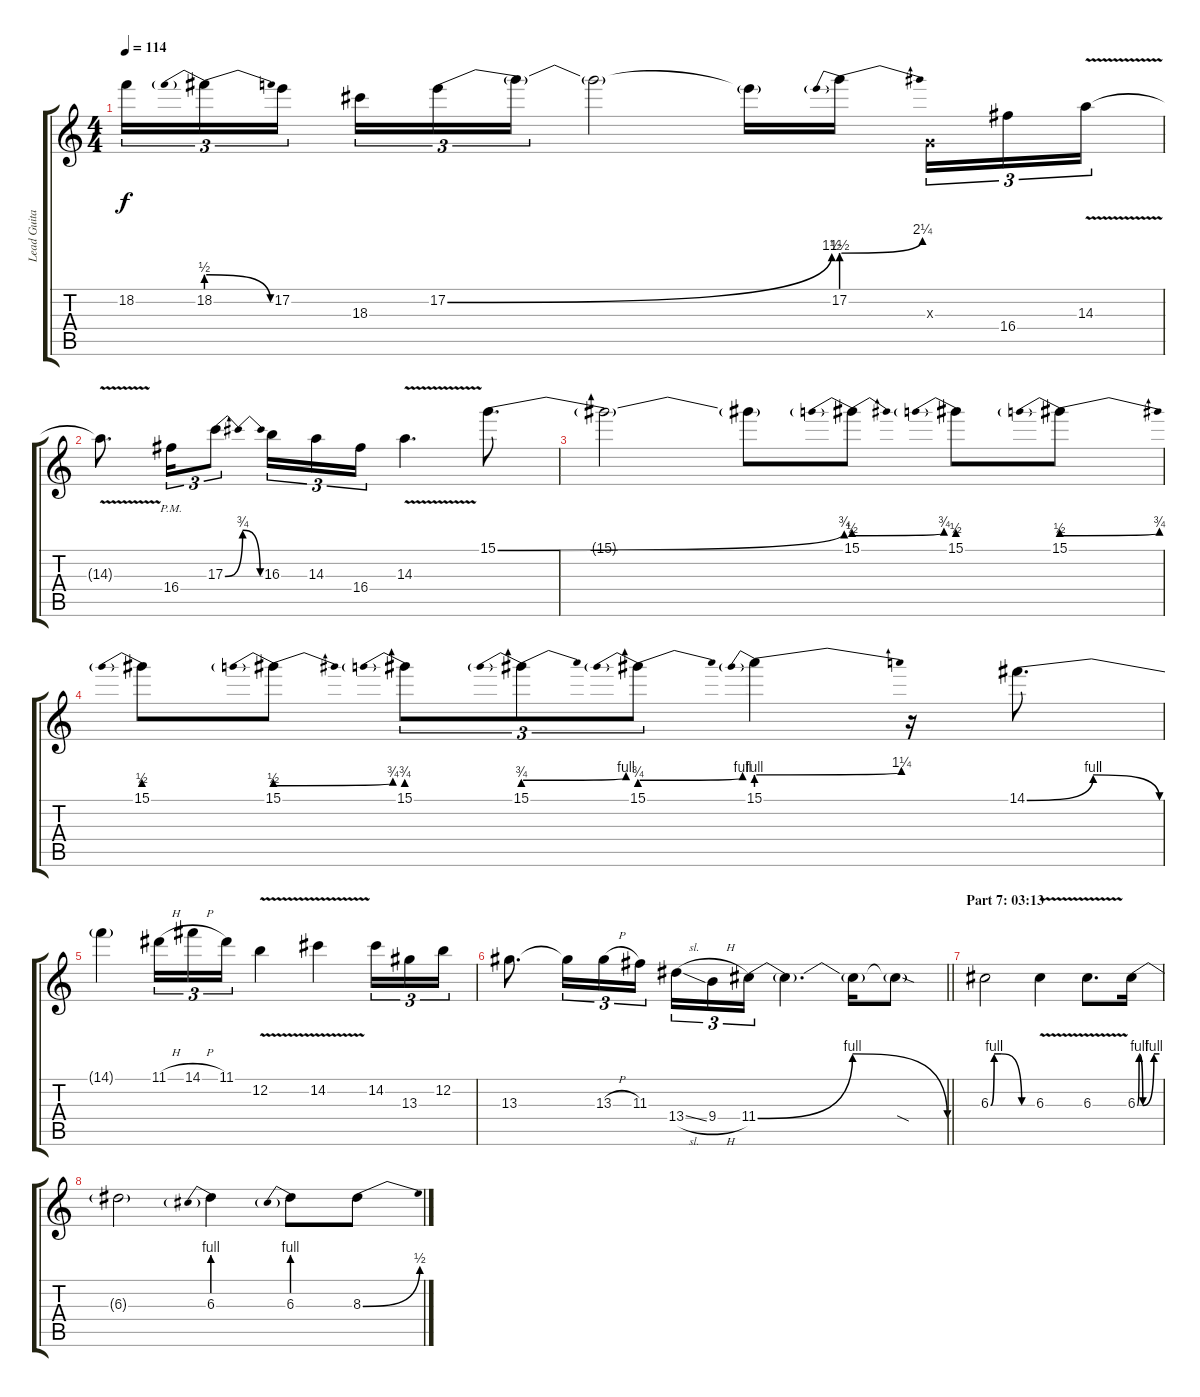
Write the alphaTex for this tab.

\track ("Lead Guitar (Distortion/Pitch Shifter)" "Lead Guita") {instrument overdrivenguitar}
\staff {score tabs}
\tuning (E4 B3 G3 D3 A2 E2) {hide}
\ts (4 4)
\tempo 114
\clef g2
\ks c
18.2{t}.16{tu (3 2) dy f} 18.2{be (prebendrelease 0 2 60 0)}.16{tu (3 2)} 17.2.16{tu (3 2) beam splitsecondary} 18.3.16{tu (3 2)} 17.2{be (bend 0 0 60 6)}.16{tu (3 2)} 17.2{t}.16{tu (3 2)} 17.2{t}.2 17.2{t}.16 17.2{be (prebendbend 0 6 60 9)}.16{beam splitsecondary} 0.3{x}.16{tu (3 2)} 16.4.16{tu (3 2)} 14.3{v}.16{tu (3 2)} |
14.3{t}.8{d} 16.4{pm}.16{tu (3 2)} 17.3{be (bendrelease 0 0 15 3 30 3 60 0)}.8{tu (3 2)} 16.3.16{tu (3 2)} 14.3.16{tu (3 2)} 16.4.16{tu (3 2)} 14.3{v}.4{d} 15.1{be (bend 0 0 60 3)}.8{d} |
15.1{t}.2 15.1{t}.8 15.1{be (prebendbend 0 2 60 3)}.8 15.1{be (prebend 0 2 60 2)}.8 15.1{be (prebendbend 0 2 60 3)}.8 |
15.1{be (prebend 0 2 60 2)}.8 15.1{be (prebendbend 0 2 60 3)}.8 15.1{be (prebend 0 3 60 3)}.8{tu (3 2)} 15.1{be (prebendbend 0 3 60 4)}.8{tu (3 2)} 15.1{be (prebendbend 0 3 60 4)}.8{tu (3 2)} 15.1{be (prebendbend 0 4 60 5)}.4 r.16 14.1{be (bendrelease 0 0 5 4 15 4 60 0)}.8{d} |
14.1{t}.4 11.1{h}.16{tu (3 2)} 14.1{h}.16{tu (3 2)} 11.1.16{tu (3 2)} 12.2{v}.4 14.2{v}.4 14.2.16{tu (3 2)} 13.3.16{tu (3 2)} 12.2.16{tu (3 2)} |
\barLineRight lightlight
13.3.8{d} 13.3{t}.16{tu (3 2)} 13.3{h}.16{tu (3 2)} 11.3.16{tu (3 2) beam splitsecondary} 13.4{sl}.16{tu (3 2)} 9.4{h}.16{tu (3 2)} 11.4{be (bendrelease 0 0 45 4 50 4 60 0)}.16{tu (3 2)} 11.4{t}.4{d} 11.4{t}.16 11.4{sod t}.8 |
\section ("" "Part 7: 03:13")
6.3{be (custom 0 0 5 4 15 4 45 0 60 0)}.2 6.3{v}.4 6.3{v}.8{d} 6.3{be (custom 0 0 5 4 15 0 45 4 60 4)}.16 |
6.3{t}.2 6.3{be (prebend 0 4 60 4)}.4 6.3{be (prebend 0 4 60 4)}.8 8.3{be (bend 0 0 60 2)}.8
